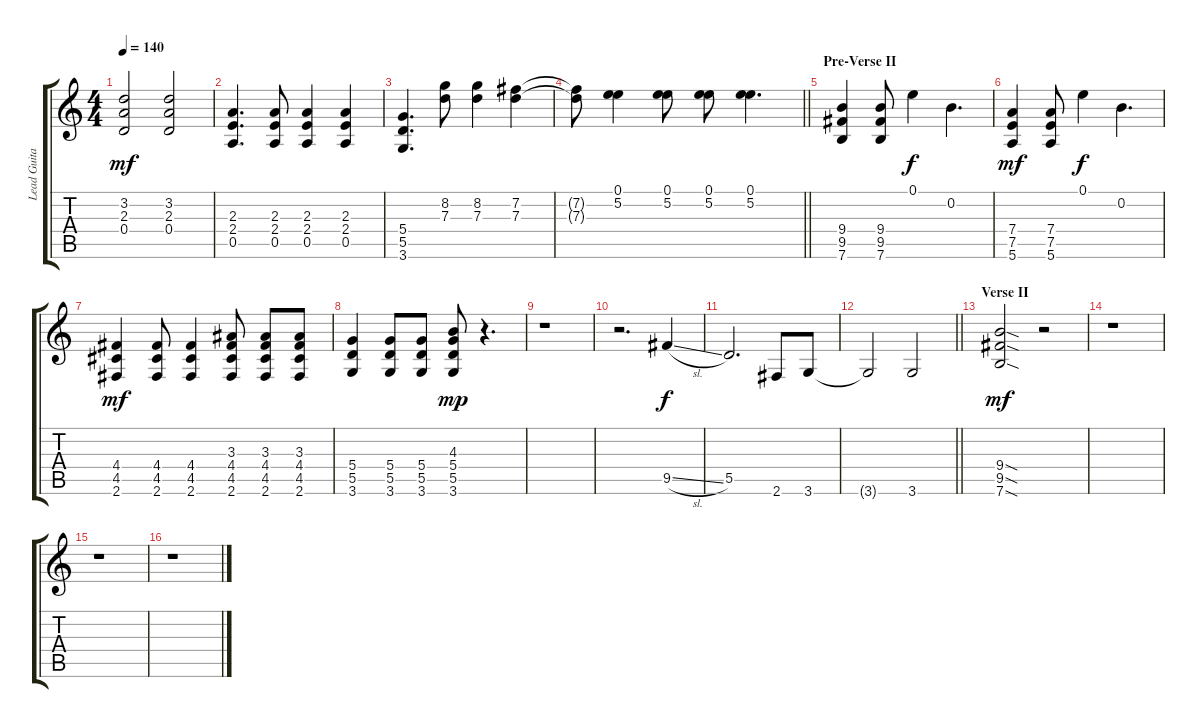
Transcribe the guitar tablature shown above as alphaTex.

\track ("Lead Guitar" "Lead Guita") {instrument distortionguitar}
\staff {score tabs}
\tuning (E4 B3 G3 D3 A2 E2) {hide}
\ts (4 4)
\tempo 140
\clef g2
\ks c
(3.2 2.3 0.4).2{dy mf} (3.2 2.3 0.4).2 |
(2.3 2.4 0.5).4{d} (2.3 2.4 0.5).8 (2.3 2.4 0.5).4 (2.3 2.4 0.5).4 |
(5.4 5.5 3.6).4{d} (8.2 7.3).8 (8.2 7.3).4 (7.2 7.3).4 |
\barLineRight lightlight
(7.2{t} 7.3{t}).8 (0.1 5.2).4 (0.1 5.2).8 (0.1 5.2).8 (0.1 5.2).4{d} |
\section ("" "Pre-Verse II")
(9.4 9.5 7.6).4 (9.4 9.5 7.6).8 0.1.4{dy f} 0.2.4{d} |
(7.4 7.5 5.6).4{dy mf} (7.4 7.5 5.6).8 0.1.4{dy f} 0.2.4{d} |
(4.4 4.5 2.6).4{dy mf} (4.4 4.5 2.6).8 (4.4 4.5 2.6).4 (3.3 4.4 4.5 2.6).8 (3.3 4.4 4.5 2.6).8 (3.3 4.4 4.5 2.6).8 |
(5.4 5.5 3.6).4 (5.4 5.5 3.6).8 (5.4 5.5 3.6).8 (4.3 5.4 5.5 3.6).8{dy mp} r.4{d} |
r.1 |
r.2{d} 9.5{sl}.4{dy f} |
5.5.2{d} 2.6.8 3.6.8 |
\barLineRight lightlight
3.6{t}.2 3.6.2 |
\section ("" "Verse II")
(9.4{sod} 9.5{sod} 7.6{sod}).2{dy mf} r.2 |
r.1 |
r.1 |
r.1
